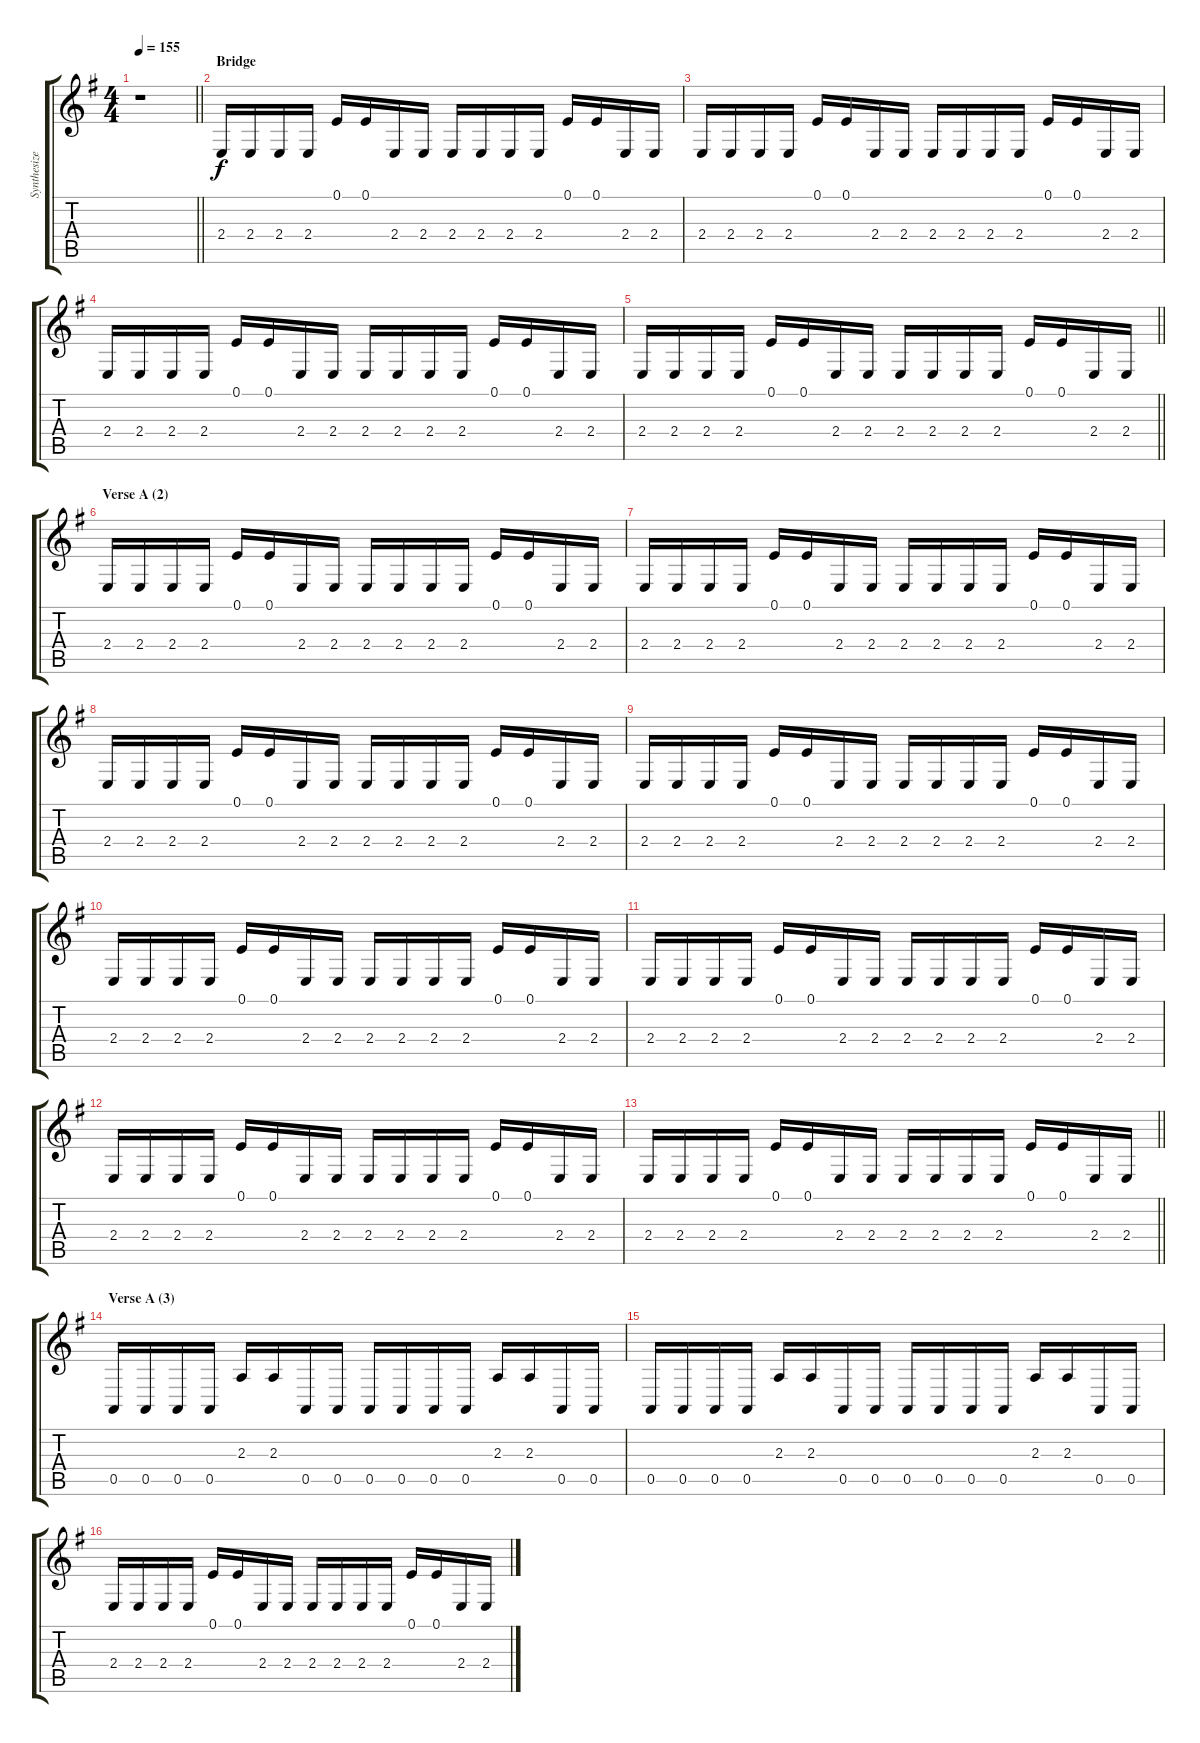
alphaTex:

\track ("Synthesizer I" "Synthesize") {instrument clavinet}
\staff {score tabs}
\tuning (E4 B3 G3 D3 A2 E2) {hide}
\ts (4 4)
\tempo 155
\clef g2
\barLineRight lightlight
\ks eminor
r.1{dy f} |
\section ("" "Bridge")
2.4.16 2.4.16 2.4.16 2.4.16 0.1.16 0.1.16 2.4.16 2.4.16 2.4.16 2.4.16 2.4.16 2.4.16 0.1.16 0.1.16 2.4.16 2.4.16 |
2.4.16 2.4.16 2.4.16 2.4.16 0.1.16 0.1.16 2.4.16 2.4.16 2.4.16 2.4.16 2.4.16 2.4.16 0.1.16 0.1.16 2.4.16 2.4.16 |
2.4.16 2.4.16 2.4.16 2.4.16 0.1.16 0.1.16 2.4.16 2.4.16 2.4.16 2.4.16 2.4.16 2.4.16 0.1.16 0.1.16 2.4.16 2.4.16 |
\barLineRight lightlight
2.4.16 2.4.16 2.4.16 2.4.16 0.1.16 0.1.16 2.4.16 2.4.16 2.4.16 2.4.16 2.4.16 2.4.16 0.1.16 0.1.16 2.4.16 2.4.16 |
\section ("" "Verse A (2)")
2.4.16 2.4.16 2.4.16 2.4.16 0.1.16 0.1.16 2.4.16 2.4.16 2.4.16 2.4.16 2.4.16 2.4.16 0.1.16 0.1.16 2.4.16 2.4.16 |
2.4.16 2.4.16 2.4.16 2.4.16 0.1.16 0.1.16 2.4.16 2.4.16 2.4.16 2.4.16 2.4.16 2.4.16 0.1.16 0.1.16 2.4.16 2.4.16 |
2.4.16 2.4.16 2.4.16 2.4.16 0.1.16 0.1.16 2.4.16 2.4.16 2.4.16 2.4.16 2.4.16 2.4.16 0.1.16 0.1.16 2.4.16 2.4.16 |
2.4.16 2.4.16 2.4.16 2.4.16 0.1.16 0.1.16 2.4.16 2.4.16 2.4.16 2.4.16 2.4.16 2.4.16 0.1.16 0.1.16 2.4.16 2.4.16 |
2.4.16 2.4.16 2.4.16 2.4.16 0.1.16 0.1.16 2.4.16 2.4.16 2.4.16 2.4.16 2.4.16 2.4.16 0.1.16 0.1.16 2.4.16 2.4.16 |
2.4.16 2.4.16 2.4.16 2.4.16 0.1.16 0.1.16 2.4.16 2.4.16 2.4.16 2.4.16 2.4.16 2.4.16 0.1.16 0.1.16 2.4.16 2.4.16 |
2.4.16 2.4.16 2.4.16 2.4.16 0.1.16 0.1.16 2.4.16 2.4.16 2.4.16 2.4.16 2.4.16 2.4.16 0.1.16 0.1.16 2.4.16 2.4.16 |
\barLineRight lightlight
2.4.16 2.4.16 2.4.16 2.4.16 0.1.16 0.1.16 2.4.16 2.4.16 2.4.16 2.4.16 2.4.16 2.4.16 0.1.16 0.1.16 2.4.16 2.4.16 |
\section ("" "Verse A (3)")
0.5.16 0.5.16 0.5.16 0.5.16 2.3.16 2.3.16 0.5.16 0.5.16 0.5.16 0.5.16 0.5.16 0.5.16 2.3.16 2.3.16 0.5.16 0.5.16 |
0.5.16 0.5.16 0.5.16 0.5.16 2.3.16 2.3.16 0.5.16 0.5.16 0.5.16 0.5.16 0.5.16 0.5.16 2.3.16 2.3.16 0.5.16 0.5.16 |
2.4.16 2.4.16 2.4.16 2.4.16 0.1.16 0.1.16 2.4.16 2.4.16 2.4.16 2.4.16 2.4.16 2.4.16 0.1.16 0.1.16 2.4.16 2.4.16
